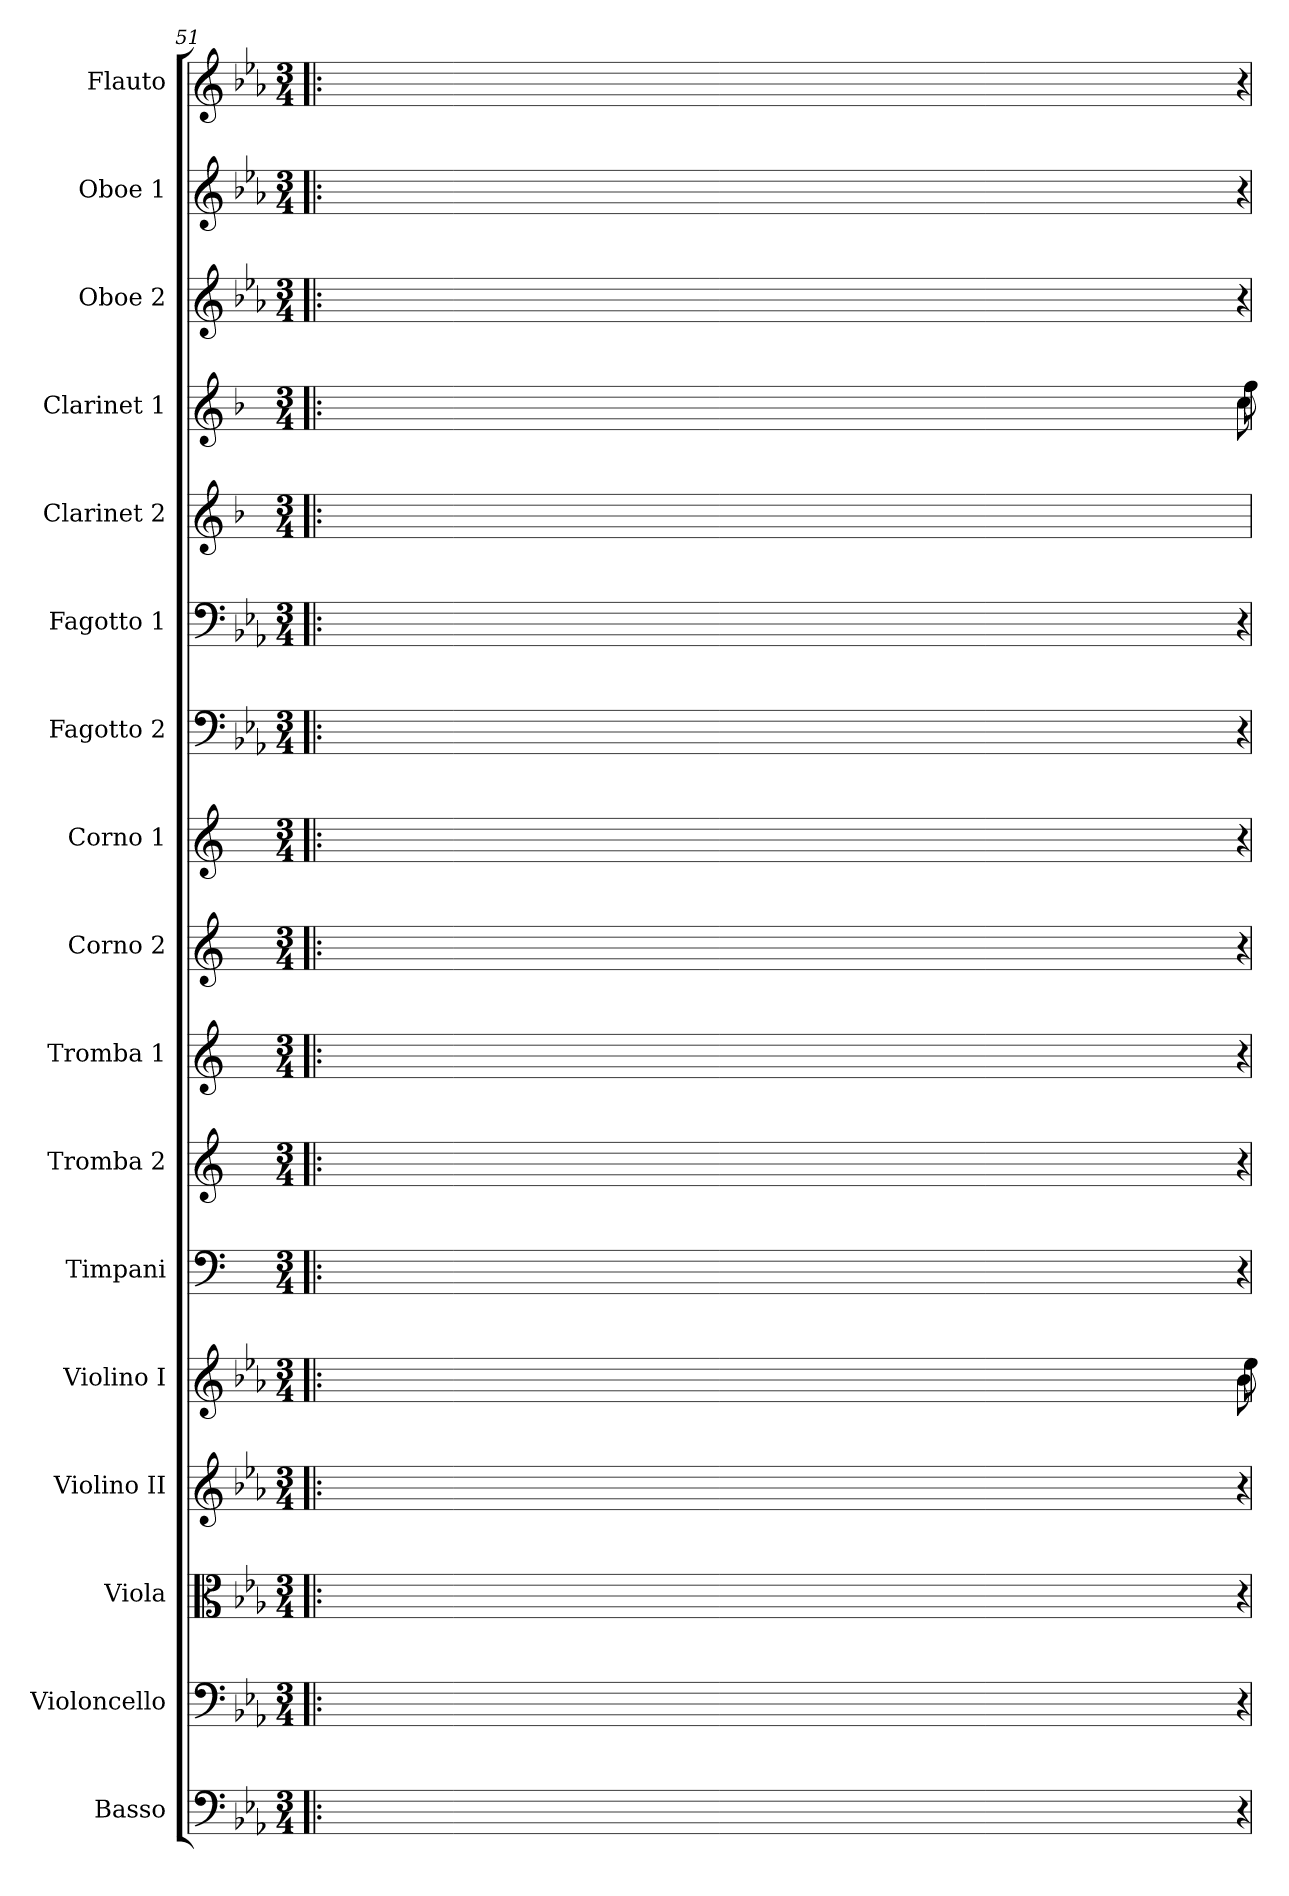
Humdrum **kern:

**kern	**kern	**kern	**kern	**kern	**kern	**kern	**kern	**kern	**kern	**kern	**kern	**kern	**kern	**kern	**kern	**kern
*part17	*part16	*part15	*part14	*part13	*part12	*part11	*part10	*part9	*part8	*part7	*part6	*part5	*part4	*part3	*part2	*part1
*staff17	*staff16	*staff15	*staff14	*staff13	*staff12	*staff11	*staff10	*staff9	*staff8	*staff7	*staff6	*staff5	*staff4	*staff3	*staff2	*staff1
*I"Basso	*I"Violoncello	*I"Viola	*I"Violino II	*I"Violino I	*I"Timpani	*I"Tromba 2	*I"Tromba 1	*I"Corno 2	*I"Corno 1	*I"Fagotto 2	*I"Fagotto 1	*I"Clarinet 2	*I"Clarinet 1	*I"Oboe 2	*I"Oboe 1	*I"Flauto
*	*I'Vc	*I'Vla	*I'Vln	*I'Vln	*	*	*	*	*	*	*	*I'Cl	*I'Cl	*I'Ob	*I'Ob	*I'Fl
*clefF4	*clefF4	*clefC3	*clefG2	*clefG2	*clefF4	*clefG2	*clefG2	*clefG2	*clefG2	*clefF4	*clefF4	*clefG2	*clefG2	*clefG2	*clefG2	*clefG2
*ITrd7c12	*	*	*	*	*	*ITrd-2c-3	*ITrd-2c-3	*ITrd5c9	*ITrd5c9	*	*	*ITrd1c2	*ITrd1c2	*	*	*
*k[b-e-a-]	*k[b-e-a-]	*k[b-e-a-]	*k[b-e-a-]	*k[b-e-a-]	*	*	*	*	*	*k[b-e-a-]	*k[b-e-a-]	*k[b-e-a-]	*k[b-e-a-]	*k[b-e-a-]	*k[b-e-a-]	*k[b-e-a-]
*M3/4	*M3/4	*M3/4	*M3/4	*M3/4	*M3/4	*M3/4	*M3/4	*M3/4	*M3/4	*M3/4	*M3/4	*M3/4	*M3/4	*M3/4	*M3/4	*M3/4
=51!|:	=51!|:	=51!|:	=51!|:	=51!|:	=51!|:	=51!|:	=51!|:	=51!|:	=51!|:	=51!|:	=51!|:	=51!|:	=51!|:	=51!|:	=51!|:	=51!|:
1ryy	1ryy	1ryy	1ryy	1ryy	1ryy	1ryy	1ryy	1ryy	1ryy	1ryy	1ryy	1ryy	1ryy	1ryy	1ryy	1ryy
1ryy	1ryy	1ryy	1ryy	1ryy	1ryy	1ryy	1ryy	1ryy	1ryy	1ryy	1ryy	1ryy	1ryy	1ryy	1ryy	1ryy
1ryy	1ryy	1ryy	1ryy	1ryy	1ryy	1ryy	1ryy	1ryy	1ryy	1ryy	1ryy	1ryy	1ryy	1ryy	1ryy	1ryy
1ryy	1ryy	1ryy	1ryy	1ryy	1ryy	1ryy	1ryy	1ryy	1ryy	1ryy	1ryy	1ryy	1ryy	1ryy	1ryy	1ryy
1ryy	1ryy	1ryy	1ryy	1ryy	1ryy	1ryy	1ryy	1ryy	1ryy	1ryy	1ryy	1ryy	1ryy	1ryy	1ryy	1ryy
1ryy	1ryy	1ryy	1ryy	1ryy	1ryy	1ryy	1ryy	1ryy	1ryy	1ryy	1ryy	1ryy	1ryy	1ryy	1ryy	1ryy
1ryy	1ryy	1ryy	1ryy	1ryy	1ryy	1ryy	1ryy	1ryy	1ryy	1ryy	1ryy	1ryy	1ryy	1ryy	1ryy	1ryy
1ryy	1ryy	1ryy	1ryy	1ryy	1ryy	1ryy	1ryy	1ryy	1ryy	1ryy	1ryy	1ryy	1ryy	1ryy	1ryy	1ryy
1ryy	1ryy	1ryy	1ryy	1ryy	1ryy	1ryy	1ryy	1ryy	1ryy	1ryy	1ryy	1ryy	1ryy	1ryy	1ryy	1ryy
1ryy	1ryy	1ryy	1ryy	1ryy	1ryy	1ryy	1ryy	1ryy	1ryy	1ryy	1ryy	1ryy	1ryy	1ryy	1ryy	1ryy
1ryy	1ryy	1ryy	1ryy	1ryy	1ryy	1ryy	1ryy	1ryy	1ryy	1ryy	1ryy	1ryy	1ryy	1ryy	1ryy	1ryy
1ryy	1ryy	1ryy	1ryy	1ryy	1ryy	1ryy	1ryy	1ryy	1ryy	1ryy	1ryy	1ryy	1ryy	1ryy	1ryy	1ryy
1ryy	1ryy	1ryy	1ryy	1ryy	1ryy	1ryy	1ryy	1ryy	1ryy	1ryy	1ryy	1ryy	1ryy	1ryy	1ryy	1ryy
1ryy	1ryy	1ryy	1ryy	1ryy	1ryy	1ryy	1ryy	1ryy	1ryy	1ryy	1ryy	1ryy	1ryy	1ryy	1ryy	1ryy
1ryy	1ryy	1ryy	1ryy	1ryy	1ryy	1ryy	1ryy	1ryy	1ryy	1ryy	1ryy	1ryy	1ryy	1ryy	1ryy	1ryy
1ryy	1ryy	1ryy	1ryy	1ryy	1ryy	1ryy	1ryy	1ryy	1ryy	1ryy	1ryy	1ryy	1ryy	1ryy	1ryy	1ryy
1ryy	1ryy	1ryy	1ryy	1ryy	1ryy	1ryy	1ryy	1ryy	1ryy	1ryy	1ryy	1ryy	1ryy	1ryy	1ryy	1ryy
1ryy	1ryy	1ryy	1ryy	1ryy	1ryy	1ryy	1ryy	1ryy	1ryy	1ryy	1ryy	1ryy	1ryy	1ryy	1ryy	1ryy
1ryy	1ryy	1ryy	1ryy	1ryy	1ryy	1ryy	1ryy	1ryy	1ryy	1ryy	1ryy	1ryy	1ryy	1ryy	1ryy	1ryy
1ryy	1ryy	1ryy	1ryy	1ryy	1ryy	1ryy	1ryy	1ryy	1ryy	1ryy	1ryy	1ryy	1ryy	1ryy	1ryy	1ryy
1ryy	1ryy	1ryy	1ryy	1ryy	1ryy	1ryy	1ryy	1ryy	1ryy	1ryy	1ryy	1ryy	1ryy	1ryy	1ryy	1ryy
1ryy	1ryy	1ryy	1ryy	1ryy	1ryy	1ryy	1ryy	1ryy	1ryy	1ryy	1ryy	1ryy	1ryy	1ryy	1ryy	1ryy
1ryy	1ryy	1ryy	1ryy	1ryy	1ryy	1ryy	1ryy	1ryy	1ryy	1ryy	1ryy	1ryy	1ryy	1ryy	1ryy	1ryy
1ryy	1ryy	1ryy	1ryy	1ryy	1ryy	1ryy	1ryy	1ryy	1ryy	1ryy	1ryy	1ryy	1ryy	1ryy	1ryy	1ryy
1ryy	1ryy	1ryy	1ryy	1ryy	1ryy	1ryy	1ryy	1ryy	1ryy	1ryy	1ryy	1ryy	1ryy	1ryy	1ryy	1ryy
1ryy	1ryy	1ryy	1ryy	1ryy	1ryy	1ryy	1ryy	1ryy	1ryy	1ryy	1ryy	1ryy	1ryy	1ryy	1ryy	1ryy
1ryy	1ryy	1ryy	1ryy	1ryy	1ryy	1ryy	1ryy	1ryy	1ryy	1ryy	1ryy	1ryy	1ryy	1ryy	1ryy	1ryy
1ryy	1ryy	1ryy	1ryy	1ryy	1ryy	1ryy	1ryy	1ryy	1ryy	1ryy	1ryy	1ryy	1ryy	1ryy	1ryy	1ryy
1ryy	1ryy	1ryy	1ryy	1ryy	1ryy	1ryy	1ryy	1ryy	1ryy	1ryy	1ryy	1ryy	1ryy	1ryy	1ryy	1ryy
1ryy	1ryy	1ryy	1ryy	1ryy	1ryy	1ryy	1ryy	1ryy	1ryy	1ryy	1ryy	1ryy	1ryy	1ryy	1ryy	1ryy
1ryy	1ryy	1ryy	1ryy	1ryy	1ryy	1ryy	1ryy	1ryy	1ryy	1ryy	1ryy	1ryy	1ryy	1ryy	1ryy	1ryy
1ryy	1ryy	1ryy	1ryy	1ryy	1ryy	1ryy	1ryy	1ryy	1ryy	1ryy	1ryy	1ryy	1ryy	1ryy	1ryy	1ryy
1ryy	1ryy	1ryy	1ryy	1ryy	1ryy	1ryy	1ryy	1ryy	1ryy	1ryy	1ryy	1ryy	1ryy	1ryy	1ryy	1ryy
1ryy	1ryy	1ryy	1ryy	1ryy	1ryy	1ryy	1ryy	1ryy	1ryy	1ryy	1ryy	1ryy	1ryy	1ryy	1ryy	1ryy
1ryy	1ryy	1ryy	1ryy	1ryy	1ryy	1ryy	1ryy	1ryy	1ryy	1ryy	1ryy	1ryy	1ryy	1ryy	1ryy	1ryy
1ryy	1ryy	1ryy	1ryy	1ryy	1ryy	1ryy	1ryy	1ryy	1ryy	1ryy	1ryy	1ryy	1ryy	1ryy	1ryy	1ryy
4ryy	4ryy	4ryy	4ryy	4ryy	4ryy	4ryy	4ryy	4ryy	4ryy	4ryy	4ryy	4ryy	4ryy	4ryy	4ryy	4ryy
8.ryy	8.ryy	8.ryy	8.ryy	8.ryy	8.ryy	8.ryy	8.ryy	8.ryy	8.ryy	8.ryy	8.ryy	8.ryy	8.ryy	8.ryy	8.ryy	8.ryy
4r	4r	4r	4r	8b-	4r	4r	4r	4r	4r	4r	4r	4ryy	8b-	4r	4r	4r
.	.	.	.	8ee-	.	.	.	.	.	.	.	.	8ee-	.	.	.
=	=	=	=	=	=	=	=	=	=	=	=	=	=	=	=	=
*-	*-	*-	*-	*-	*-	*-	*-	*-	*-	*-	*-	*-	*-	*-	*-	*-
